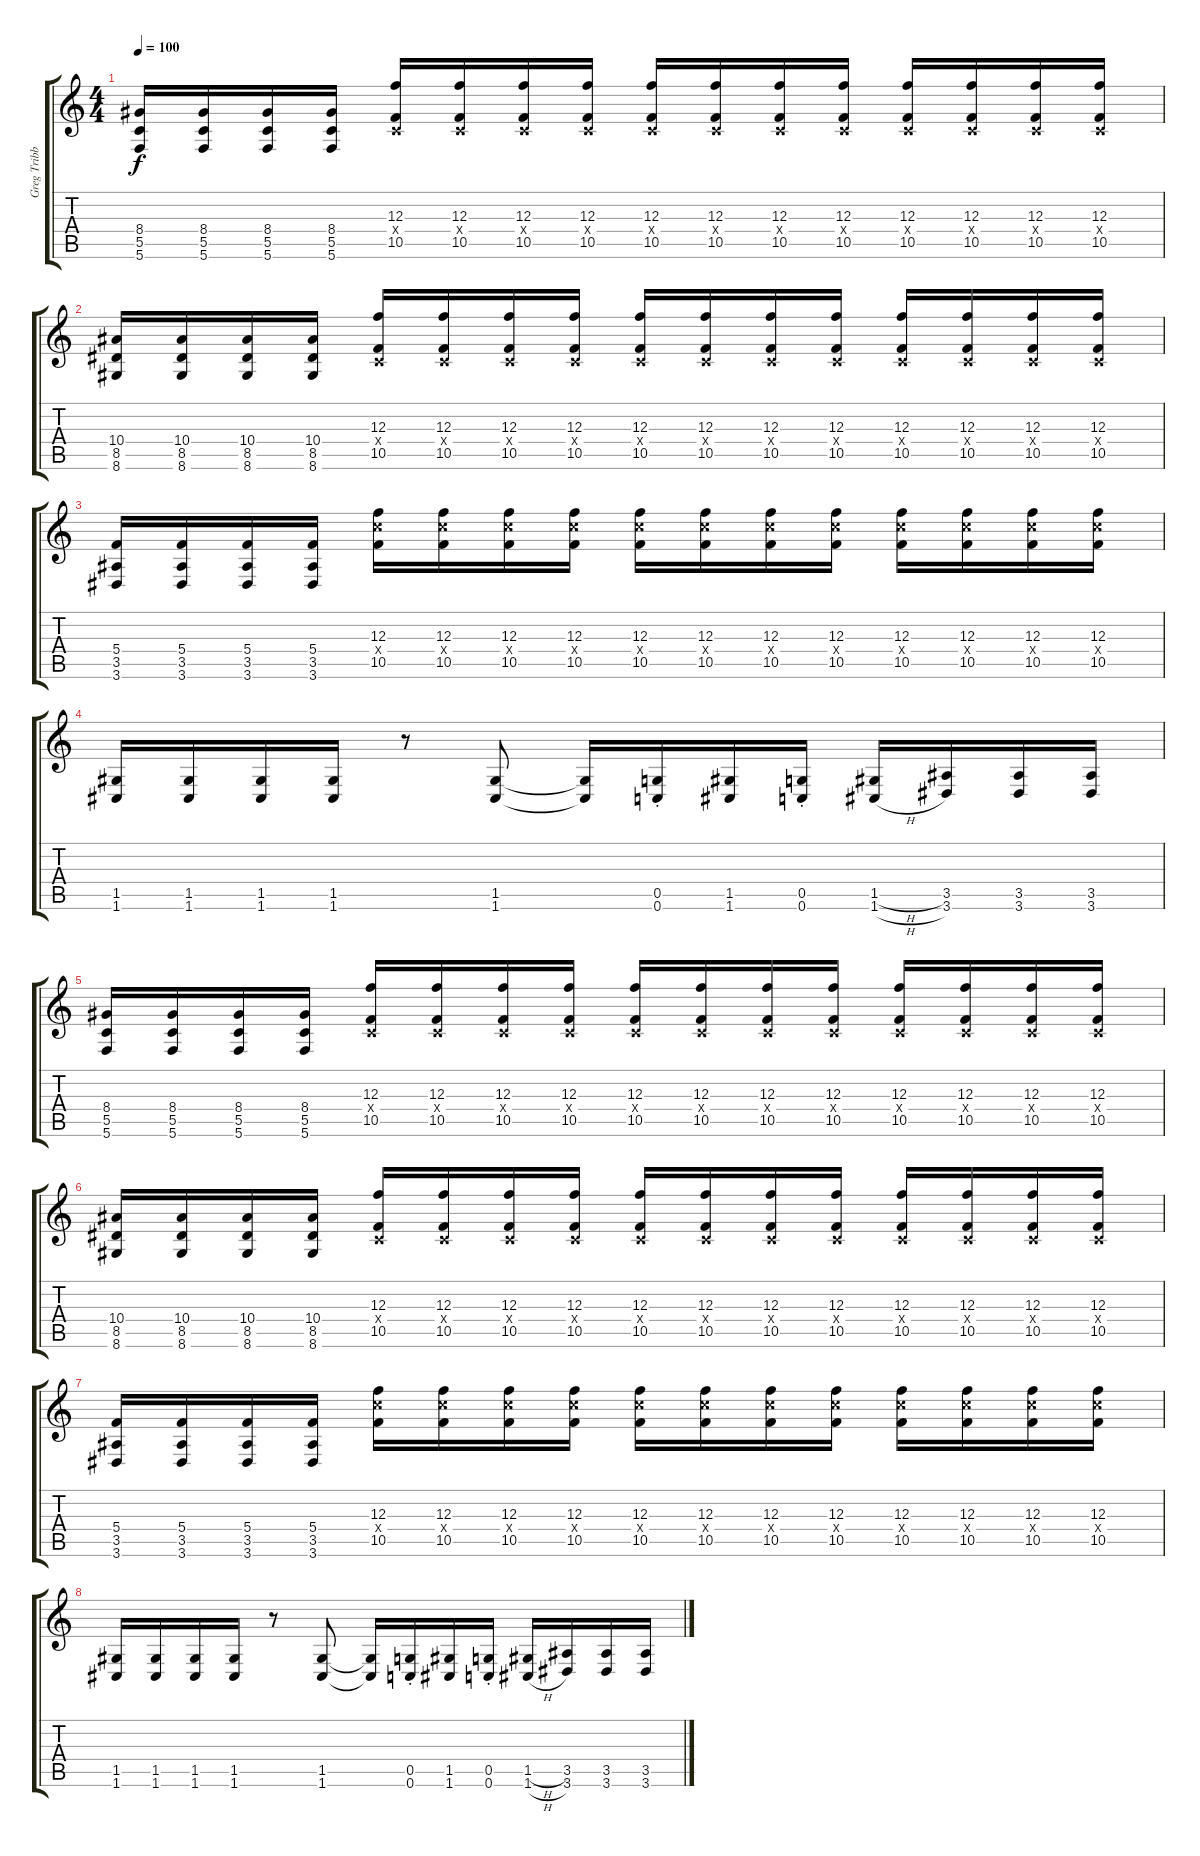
\track ("Greg Tribbett" "Greg Tribb") {instrument distortionguitar}
\staff {score tabs}
\tuning (D4 A3 F3 C3 G2 C2) {hide}
\ts (4 4)
\tempo 100
\clef g2
\ks c
(8.4 5.5 5.6).16{dy f} (8.4 5.5 5.6).16 (8.4 5.5 5.6).16 (8.4 5.5 5.6).16 (12.3 0.4{x} 10.5).16 (12.3 0.4{x} 10.5).16 (12.3 0.4{x} 10.5).16 (12.3 0.4{x} 10.5).16 (12.3 0.4{x} 10.5).16 (12.3 0.4{x} 10.5).16 (12.3 0.4{x} 10.5).16 (12.3 0.4{x} 10.5).16 (12.3 0.4{x} 10.5).16 (12.3 0.4{x} 10.5).16 (12.3 0.4{x} 10.5).16 (12.3 0.4{x} 10.5).16 |
(10.4 8.5 8.6).16 (10.4 8.5 8.6).16 (10.4 8.5 8.6).16 (10.4 8.5 8.6).16 (12.3 0.4{x} 10.5).16 (12.3 0.4{x} 10.5).16 (12.3 0.4{x} 10.5).16 (12.3 0.4{x} 10.5).16 (12.3 0.4{x} 10.5).16 (12.3 0.4{x} 10.5).16 (12.3 0.4{x} 10.5).16 (12.3 0.4{x} 10.5).16 (12.3 0.4{x} 10.5).16 (12.3 0.4{x} 10.5).16 (12.3 0.4{x} 10.5).16 (12.3 0.4{x} 10.5).16 |
(5.4 3.5 3.6).16 (5.4 3.5 3.6).16 (5.4 3.5 3.6).16 (5.4 3.5 3.6).16 (12.3 12.4{x} 10.5).16 (12.3 12.4{x} 10.5).16 (12.3 12.4{x} 10.5).16 (12.3 12.4{x} 10.5).16 (12.3 12.4{x} 10.5).16 (12.3 12.4{x} 10.5).16 (12.3 12.4{x} 10.5).16 (12.3 12.4{x} 10.5).16 (12.3 12.4{x} 10.5).16 (12.3 12.4{x} 10.5).16 (12.3 12.4{x} 10.5).16 (12.3 12.4{x} 10.5).16 |
(1.5 1.6).16 (1.5 1.6).16 (1.5 1.6).16 (1.5 1.6).16 r.8 (1.5 1.6).8 (1.5{t} 1.6{t}).16 (0.5{st} 0.6{st}).16 (1.5 1.6).16 (0.5{st} 0.6{st}).16 (1.5{h} 1.6{h}).16 (3.5 3.6).16 (3.5 3.6).16 (3.5 3.6).16 |
(8.4 5.5 5.6).16 (8.4 5.5 5.6).16 (8.4 5.5 5.6).16 (8.4 5.5 5.6).16 (12.3 0.4{x} 10.5).16 (12.3 0.4{x} 10.5).16 (12.3 0.4{x} 10.5).16 (12.3 0.4{x} 10.5).16 (12.3 0.4{x} 10.5).16 (12.3 0.4{x} 10.5).16 (12.3 0.4{x} 10.5).16 (12.3 0.4{x} 10.5).16 (12.3 0.4{x} 10.5).16 (12.3 0.4{x} 10.5).16 (12.3 0.4{x} 10.5).16 (12.3 0.4{x} 10.5).16 |
(10.4 8.5 8.6).16 (10.4 8.5 8.6).16 (10.4 8.5 8.6).16 (10.4 8.5 8.6).16 (12.3 0.4{x} 10.5).16 (12.3 0.4{x} 10.5).16 (12.3 0.4{x} 10.5).16 (12.3 0.4{x} 10.5).16 (12.3 0.4{x} 10.5).16 (12.3 0.4{x} 10.5).16 (12.3 0.4{x} 10.5).16 (12.3 0.4{x} 10.5).16 (12.3 0.4{x} 10.5).16 (12.3 0.4{x} 10.5).16 (12.3 0.4{x} 10.5).16 (12.3 0.4{x} 10.5).16 |
(5.4 3.5 3.6).16 (5.4 3.5 3.6).16 (5.4 3.5 3.6).16 (5.4 3.5 3.6).16 (12.3 12.4{x} 10.5).16 (12.3 12.4{x} 10.5).16 (12.3 12.4{x} 10.5).16 (12.3 12.4{x} 10.5).16 (12.3 12.4{x} 10.5).16 (12.3 12.4{x} 10.5).16 (12.3 12.4{x} 10.5).16 (12.3 12.4{x} 10.5).16 (12.3 12.4{x} 10.5).16 (12.3 12.4{x} 10.5).16 (12.3 12.4{x} 10.5).16 (12.3 12.4{x} 10.5).16 |
(1.5 1.6).16 (1.5 1.6).16 (1.5 1.6).16 (1.5 1.6).16 r.8 (1.5 1.6).8 (1.5{t} 1.6{t}).16 (0.5{st} 0.6{st}).16 (1.5 1.6).16 (0.5{st} 0.6{st}).16 (1.5{h} 1.6{h}).16 (3.5 3.6).16 (3.5 3.6).16 (3.5 3.6).16
